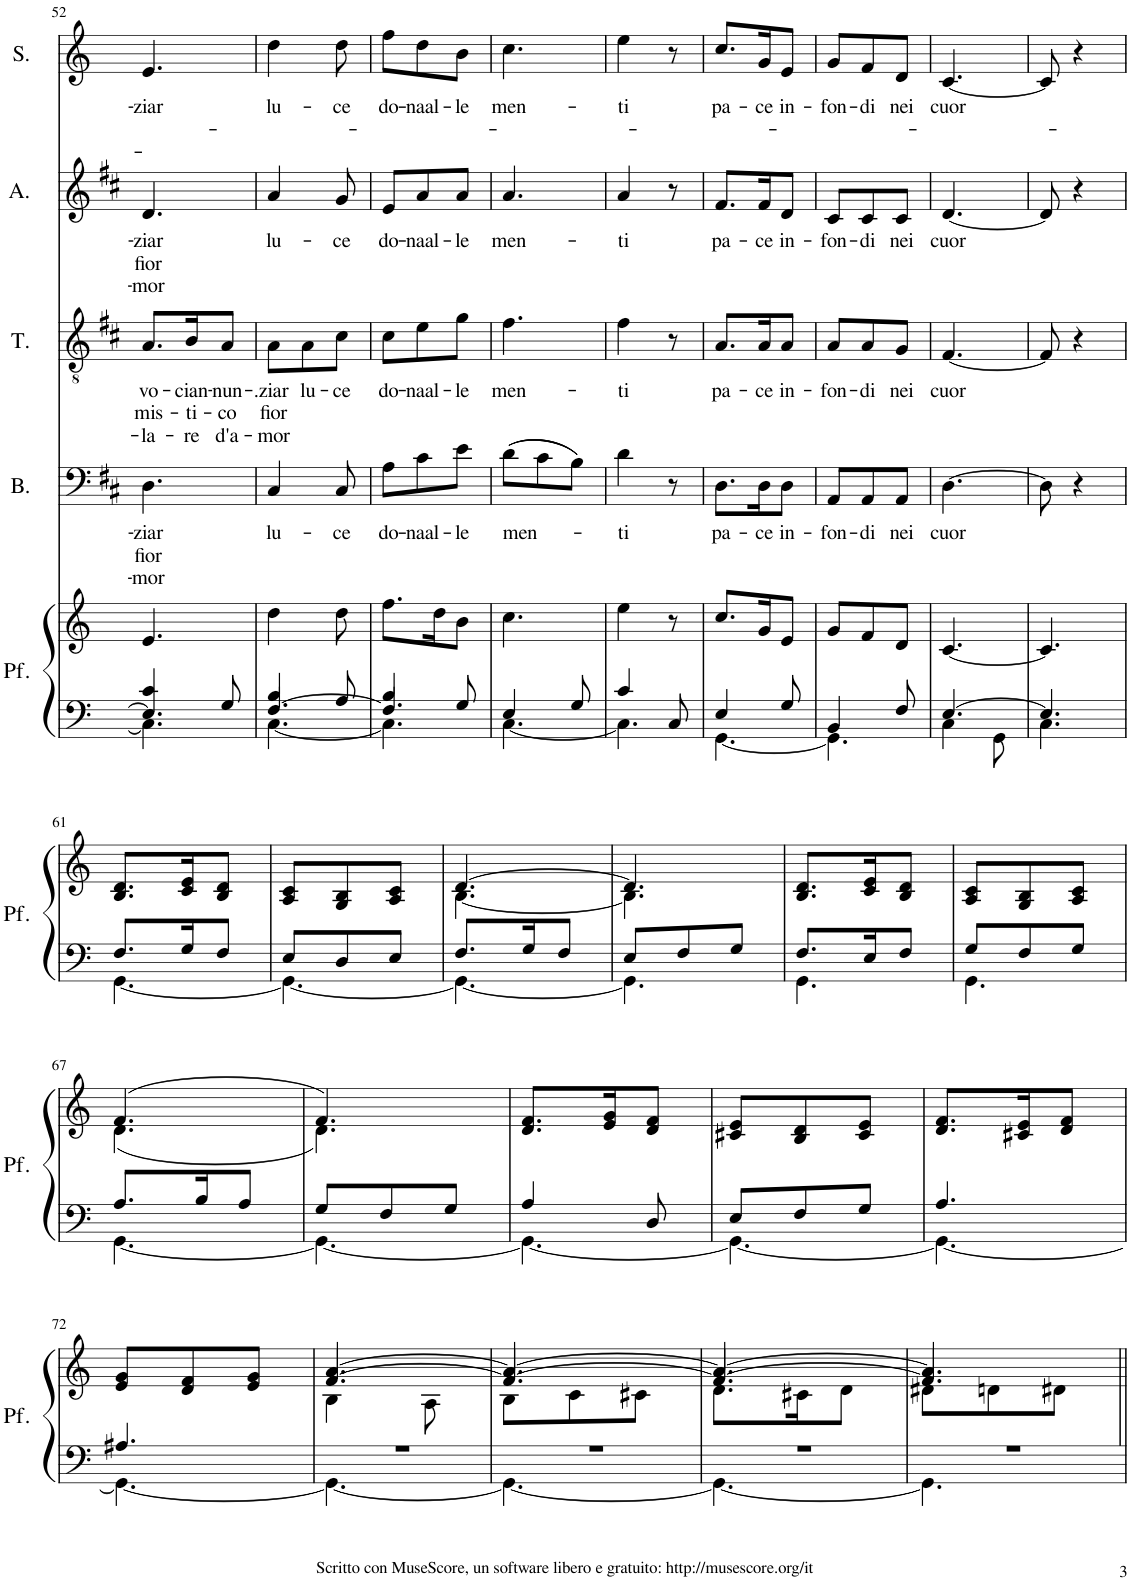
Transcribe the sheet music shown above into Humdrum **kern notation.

**kern	**kern	**kern	**text	**text	**text	**kern	**text	**text	**text	**kern	**text	**text	**text	**kern	**text
*part5	*part5	*part4	*part4	*part4	*part4	*part3	*part3	*part3	*part3	*part2	*part2	*part2	*part2	*part1	*part1
*staff6	*staff5	*staff4	*staff4	*staff4	*staff4	*staff3	*staff3	*staff3	*staff3	*staff2	*staff2	*staff2	*staff2	*staff1	*staff1
*I"Piano	*	*I"Basso	*	*	*	*I"Tenore	*	*	*	*I"Contralto	*	*	*	*I"Soprano	*
*	*	*I'B.	*	*	*	*I'T.	*	*	*	*	*	*	*	*I'S.	*
!!LO:PB:g=z
*clefF4	*clefG2	*clefF4	*	*	*	*clefGv2	*	*	*	*clefG2	*	*	*	*clefG2	*
*k[]	*k[]	*k[f#c#]	*	*	*	*k[f#c#]	*	*	*	*k[f#c#]	*	*	*	*k[]	*
*M3/8	*M3/8	*M3/8	*	*	*	*M3/8	*	*	*	*M3/8	*	*	*	*M3/8	*
=52	=52	=52	=52	=52	=52	=52	=52	=52	=52	=52	=52	=52	=52	=52	=52
*^	*	*	*	*	*	*	*	*	*	*	*	*	*	*	*
*	*^	*	*	*	*	*	*	*	*	*	*	*	*	*	*	*
!	!	!	!	!	!LO:LY:b	!LO:LY:b	!LO:LY:b	!	!LO:LY:b	!LO:LY:b	!LO:LY:b	!	!LO:LY:b	!LO:LY:b	!LO:LY:b	!	!LO:LY:b
4c/	4.C\]	4.E/]	4.e/	4.D\	-ziar	fior	-mor	8.A/L	vo-	mis-	-la-	4.d/	-ziar	fior	-mor	4.e/	-ziar
!	!	!	!	!	!	!	!	!	!LO:LY:b	!LO:LY:b	!LO:LY:b	!	!	!	!	!	!
.	.	.	.	.	.	.	.	16B/K	-cian-	-ti-	-re	.	.	.	.	.	.
!	!	!	!	!	!	!	!	!	!LO:LY:b	!LO:LY:b	!LO:LY:b	!	!	!	!	!	!
8G/	.	.	.	.	.	.	.	8A/J	-nun-	-co	d'a-	.	.	.	.	.	.
=53	=53	=53	=53	=53	=53	=53	=53	=53	=53	=53	=53	=53	=53	=53	=53	=53	=53
!	!	!	!	!	!LO:LY:b	!	!	!	!LO:LY:b	!LO:LY:b	!LO:LY:b	!	!LO:LY:b	!	!	!	!LO:LY:b
4B/	[4.C\	[4.F/	4dd\	4C#/	lu-	.	.	8A\L	-.ziar	fior	-mor	4a/	lu-	.	.	4dd\	lu-
!	!	!	!	!	!	!	!	!	!LO:LY:b	!	!	!	!	!	!	!	!
.	.	.	.	.	.	.	.	8A\	lu-	.	.	.	.	.	.	.	.
!	!	!	!	!	!LO:LY:b	!	!	!	!LO:LY:b	!	!	!	!LO:LY:b	!	!	!	!LO:LY:b
8A/	.	.	8dd\	8C#/	ce	.	.	8c#\J	-ce	.	.	8g/	ce	.	.	8dd\	-ce
=54	=54	=54	=54	=54	=54	=54	=54	=54	=54	=54	=54	=54	=54	=54	=54	=54	=54
!	!	!	!	!	!LO:LY:b	!	!	!	!LO:LY:b	!	!	!	!LO:LY:b	!	!	!	!LO:LY:b
4B/	4.C\]	4.F/]	8.ff\L	8A\L	do-	.	.	8c#\L	do-	.	.	8e/L	do-	.	.	8ff\L	do-
!	!	!	!	!	!LO:LY:b	!	!	!	!LO:LY:b	!	!	!	!LO:LY:b	!	!	!	!LO:LY:b
.	.	.	.	8c#\	-naal-	.	.	8e\	-naal-	.	.	8a/	-naal-	.	.	8dd\	-naal-
.	.	.	16dd\K	.	.	.	.	.	.	.	.	.	.	.	.	.	.
!	!	!	!	!	!LO:LY:b	!	!	!	!LO:LY:b	!	!	!	!LO:LY:b	!	!	!	!LO:LY:b
8G/	.	.	8b\J	8e\J	-le	.	.	8g\J	-le	.	.	8a/J	-le	.	.	8b\J	-le
*	*v	*v	*	*	*	*	*	*	*	*	*	*	*	*	*	*	*
=55	=55	=55	=55	=55	=55	=55	=55	=55	=55	=55	=55	=55	=55	=55	=55	=55
!	!	!	!	!LO:LY:b	!	!	!	!LO:LY:b	!	!	!	!LO:LY:b	!	!	!	!LO:LY:b
4E/	[4.C\	4.cc\	((8d\L	men-	.	.	4.f#\	men-	.	.	4.a/	men-	.	.	4.cc\	men-
.	.	.	8c#\	.	.	.	.	.	.	.	.	.	.	.	.	.
8G/	.	.	8B\J))	.	.	.	.	.	.	.	.	.	.	.	.	.
=56	=56	=56	=56	=56	=56	=56	=56	=56	=56	=56	=56	=56	=56	=56	=56	=56
!	!	!	!	!LO:LY:b	!	!	!	!LO:LY:b	!	!	!	!LO:LY:b	!	!	!	!LO:LY:b
4c/	4.C\]	4ee\	4d\	-ti	.	.	4f#\	-ti	.	.	4a/	ti	.	.	4ee\	-ti
8C/	.	8r	8r	.	.	.	8r	.	.	.	8r	.	.	.	8r	.
=57	=57	=57	=57	=57	=57	=57	=57	=57	=57	=57	=57	=57	=57	=57	=57	=57
!	!	!	!	!LO:LY:b	!	!	!	!LO:LY:b	!	!	!	!LO:LY:b	!	!	!	!LO:LY:b
4E/	[4.GG\	8.cc/L	8.D\L	pa-	.	.	8.A/L	pa-	.	.	8.f#/L	pa-	.	.	8.cc/L	pa-
!	!	!	!	!LO:LY:b	!	!	!	!LO:LY:b	!	!	!	!LO:LY:b	!	!	!	!LO:LY:b
.	.	16g/K	16D\K	-ce	.	.	16A/K	-ce	.	.	16f#/K	-ce	.	.	16g/K	-ce
!	!	!	!	!LO:LY:b	!	!	!	!LO:LY:b	!	!	!	!LO:LY:b	!	!	!	!LO:LY:b
8G/	.	8e/J	8D\J	in-	.	.	8A/J	in-	.	.	8d/J	in-	.	.	8e/J	in-
=58	=58	=58	=58	=58	=58	=58	=58	=58	=58	=58	=58	=58	=58	=58	=58	=58
!	!	!	!	!LO:LY:b	!	!	!	!LO:LY:b	!	!	!	!LO:LY:b	!	!	!	!LO:LY:b
4BB/	4.GG\]	8g/L	8AA/L	-fon-	.	.	8A/L	-fon-	.	.	8c#/L	-fon-	.	.	8g/L	-fon-
!	!	!	!	!LO:LY:b	!	!	!	!LO:LY:b	!	!	!	!LO:LY:b	!	!	!	!LO:LY:b
.	.	8f/	8AA/	-di	.	.	8A/	-di	.	.	8c#/	-di	.	.	8f/	-di
!	!	!	!	!LO:LY:b	!	!	!	!LO:LY:b	!	!	!	!LO:LY:b	!	!	!	!LO:LY:b
8F/	.	8d/J	8AA/J	nei	.	.	8G/J	nei	.	.	8c#/J	nei	.	.	8d/J	nei
=59	=59	=59	=59	=59	=59	=59	=59	=59	=59	=59	=59	=59	=59	=59	=59	=59
!	!	!	!	!LO:LY:b	!	!	!	!LO:LY:b	!	!	!	!LO:LY:b	!	!	!	!LO:LY:b
[4.E/	4C\	[4.c/	[4.D\	cuor	.	.	[4.F#/	cuor	.	.	[4.d/	cuor	.	.	[4.c/	cuor
.	8GG\	.	.	.	.	.	.	.	.	.	.	.	.	.	.	.
=60	=60	=60	=60	=60	=60	=60	=60	=60	=60	=60	=60	=60	=60	=60	=60	=60
4.E/]	4.C\	4.c/]	8D\]	.	.	.	8F#/]	.	.	.	8d/]	.	.	.	8c/]	.
.	.	.	4r	.	.	.	4r	.	.	.	4r	.	.	.	4r	.
!!LO:LB:g=z
=61	=61	=61	=61	=61	=61	=61	=61	=61	=61	=61	=61	=61	=61	=61	=61	=61
8.F/L	[4.GG\	8.B/ 8.d/L	4.r	.	.	.	4.r	.	.	.	4.r	.	.	.	4.r	.
16G/K	.	16c/ 16e/K	.	.	.	.	.	.	.	.	.	.	.	.	.	.
8F/J	.	8B/ 8d/J	.	.	.	.	.	.	.	.	.	.	.	.	.	.
=62	=62	=62	=62	=62	=62	=62	=62	=62	=62	=62	=62	=62	=62	=62	=62	=62
8E/L	4.GG\_	8A/ 8c/L	4.r	.	.	.	4.r	.	.	.	4.r	.	.	.	4.r	.
8D/	.	8G/ 8B/	.	.	.	.	.	.	.	.	.	.	.	.	.	.
8E/J	.	8A/ 8c/J	.	.	.	.	.	.	.	.	.	.	.	.	.	.
=63	=63	=63	=63	=63	=63	=63	=63	=63	=63	=63	=63	=63	=63	=63	=63	=63
*	*	*^	*	*	*	*	*	*	*	*	*	*	*	*	*	*
8.F/L	4.GG\_	[4.d/	[4.B\	4.r	.	.	.	4.r	.	.	.	4.r	.	.	.	4.r	.
16G/K	.	.	.	.	.	.	.	.	.	.	.	.	.	.	.	.	.
8F/J	.	.	.	.	.	.	.	.	.	.	.	.	.	.	.	.	.
=64	=64	=64	=64	=64	=64	=64	=64	=64	=64	=64	=64	=64	=64	=64	=64	=64	=64
8E/L	4.GG\]	4.d/]	4.B\]	4.r	.	.	.	4.r	.	.	.	4.r	.	.	.	4.r	.
8F/	.	.	.	.	.	.	.	.	.	.	.	.	.	.	.	.	.
8G/J	.	.	.	.	.	.	.	.	.	.	.	.	.	.	.	.	.
*	*	*v	*v	*	*	*	*	*	*	*	*	*	*	*	*	*	*
=65	=65	=65	=65	=65	=65	=65	=65	=65	=65	=65	=65	=65	=65	=65	=65	=65
8.F/L	4.GG\	8.B/ 8.d/L	4.r	.	.	.	4.r	.	.	.	4.r	.	.	.	4.r	.
16E/K	.	16c/ 16e/K	.	.	.	.	.	.	.	.	.	.	.	.	.	.
8F/J	.	8B/ 8d/J	.	.	.	.	.	.	.	.	.	.	.	.	.	.
=66	=66	=66	=66	=66	=66	=66	=66	=66	=66	=66	=66	=66	=66	=66	=66	=66
8G/L	4.GG\	8A/ 8c/L	4.r	.	.	.	4.r	.	.	.	4.r	.	.	.	4.r	.
8F/	.	8G/ 8B/	.	.	.	.	.	.	.	.	.	.	.	.	.	.
8G/J	.	8A/ 8c/J	.	.	.	.	.	.	.	.	.	.	.	.	.	.
!!LO:LB:g=z
=67	=67	=67	=67	=67	=67	=67	=67	=67	=67	=67	=67	=67	=67	=67	=67	=67
*	*	*^	*	*	*	*	*	*	*	*	*	*	*	*	*	*
8.A/L	[4.GG\	(4.f/	(4.d\	4.r	.	.	.	4.r	.	.	.	4.r	.	.	.	4.r	.
16B/K	.	.	.	.	.	.	.	.	.	.	.	.	.	.	.	.	.
8A/J	.	.	.	.	.	.	.	.	.	.	.	.	.	.	.	.	.
=68	=68	=68	=68	=68	=68	=68	=68	=68	=68	=68	=68	=68	=68	=68	=68	=68	=68
8G/L	4.GG\_	4.f/)	4.d\)	4.r	.	.	.	4.r	.	.	.	4.r	.	.	.	4.r	.
8F/	.	.	.	.	.	.	.	.	.	.	.	.	.	.	.	.	.
8G/J	.	.	.	.	.	.	.	.	.	.	.	.	.	.	.	.	.
*	*	*v	*v	*	*	*	*	*	*	*	*	*	*	*	*	*	*
=69	=69	=69	=69	=69	=69	=69	=69	=69	=69	=69	=69	=69	=69	=69	=69	=69
4A/	4.GG\_	8.d/ 8.f/L	4.r	.	.	.	4.r	.	.	.	4.r	.	.	.	4.r	.
.	.	16e/ 16g/K	.	.	.	.	.	.	.	.	.	.	.	.	.	.
8D/	.	8d/ 8f/J	.	.	.	.	.	.	.	.	.	.	.	.	.	.
=70	=70	=70	=70	=70	=70	=70	=70	=70	=70	=70	=70	=70	=70	=70	=70	=70
8E/L	4.GG\_	8c#X/ 8e/L	4.r	.	.	.	4.r	.	.	.	4.r	.	.	.	4.r	.
8F/	.	8B/ 8d/	.	.	.	.	.	.	.	.	.	.	.	.	.	.
8G/J	.	8c#/ 8e/J	.	.	.	.	.	.	.	.	.	.	.	.	.	.
=71	=71	=71	=71	=71	=71	=71	=71	=71	=71	=71	=71	=71	=71	=71	=71	=71
4.A/	4.GG\_	8.d/ 8.f/L	4.r	.	.	.	4.r	.	.	.	4.r	.	.	.	4.r	.
.	.	16c#X/ 16e/K	.	.	.	.	.	.	.	.	.	.	.	.	.	.
.	.	8d/ 8f/J	.	.	.	.	.	.	.	.	.	.	.	.	.	.
!!LO:LB:g=z
=72	=72	=72	=72	=72	=72	=72	=72	=72	=72	=72	=72	=72	=72	=72	=72	=72
4.A#X/	4.GG\_	8e/ 8g/L	4.r	.	.	.	4.r	.	.	.	4.r	.	.	.	4.r	.
.	.	8d/ 8f/	.	.	.	.	.	.	.	.	.	.	.	.	.	.
.	.	8e/ 8g/J	.	.	.	.	.	.	.	.	.	.	.	.	.	.
=73	=73	=73	=73	=73	=73	=73	=73	=73	=73	=73	=73	=73	=73	=73	=73	=73
*	*	*^	*	*	*	*	*	*	*	*	*	*	*	*	*	*
*	*	*	*^	*	*	*	*	*	*	*	*	*	*	*	*	*	*
4.r	4.GG\_	[4.a/	4B\	[4.f/	4.r	.	.	.	4.r	.	.	.	4.r	.	.	.	4.r	.
.	.	.	8A\	.	.	.	.	.	.	.	.	.	.	.	.	.	.	.
=74	=74	=74	=74	=74	=74	=74	=74	=74	=74	=74	=74	=74	=74	=74	=74	=74	=74	=74
4.r	4.GG\_	4.a/_	8B\L	4.f/_	4.r	.	.	.	4.r	.	.	.	4.r	.	.	.	4.r	.
.	.	.	8c\	.	.	.	.	.	.	.	.	.	.	.	.	.	.	.
.	.	.	8c#X\J	.	.	.	.	.	.	.	.	.	.	.	.	.	.	.
=75	=75	=75	=75	=75	=75	=75	=75	=75	=75	=75	=75	=75	=75	=75	=75	=75	=75	=75
4.r	4.GG\_	4.a/_	8.d\L	4.f/_	4.r	.	.	.	4.r	.	.	.	4.r	.	.	.	4.r	.
.	.	.	16c#X\K	.	.	.	.	.	.	.	.	.	.	.	.	.	.	.
.	.	.	8d\J	.	.	.	.	.	.	.	.	.	.	.	.	.	.	.
=76	=76	=76	=76	=76	=76	=76	=76	=76	=76	=76	=76	=76	=76	=76	=76	=76	=76	=76
4.r	4.GG\]	4.a/]	8d#X\L	4.f/]	4.r	.	.	.	4.r	.	.	.	4.r	.	.	.	4.r	.
.	.	.	8dn\	.	.	.	.	.	.	.	.	.	.	.	.	.	.	.
.	.	.	8d#X\J	.	.	.	.	.	.	.	.	.	.	.	.	.	.	.
*v	*v	*	*	*	*	*	*	*	*	*	*	*	*	*	*	*	*	*
*	*v	*v	*v	*	*	*	*	*	*	*	*	*	*	*	*	*	*
=||	=||	=||	=||	=||	=||	=||	=||	=||	=||	=||	=||	=||	=||	=||	=||
*-	*-	*-	*-	*-	*-	*-	*-	*-	*-	*-	*-	*-	*-	*-	*-
